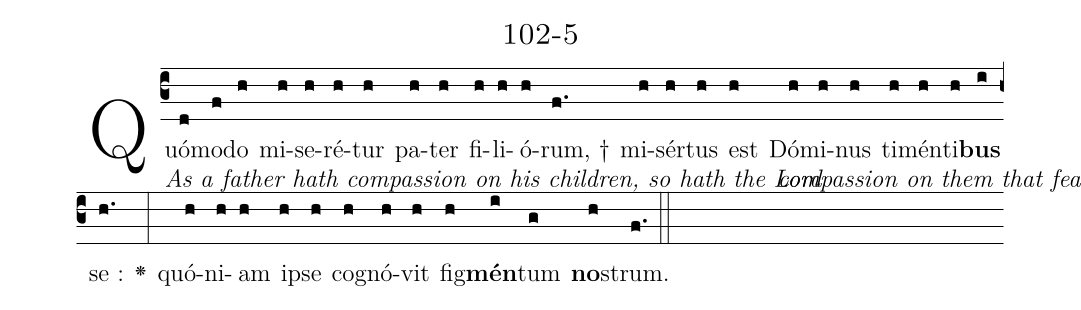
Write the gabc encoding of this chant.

name: 102-5;
%%
(c3)Quó[As a father hath compassion on his children, so hath the Lord](d)mo(f)do(h) mi(h)se(h)ré(h)tur(h) pa(h)ter(h) fi(h)li(h)ó(h)rum, †(f.) mi(h)sér(h)tus(h) est(h) Dó[ compassion on them that fear him: for he knoweth our frame.](h)mi(h)nus(h) ti(h)mén(h)ti(h)<b>bus</b>(i) se :(h.) <v>\greheightstar</v>(:) quó(h)ni(h)am(h) i(h)pse(h) co(h)gnó(h)vit(h) fig(h)<b>mén</b>(i)tum(g) <b>no</b>(h)strum.(f.) (::)


%E(h) u(h) o(i) u(g) a(h) e.(f.) (:)
